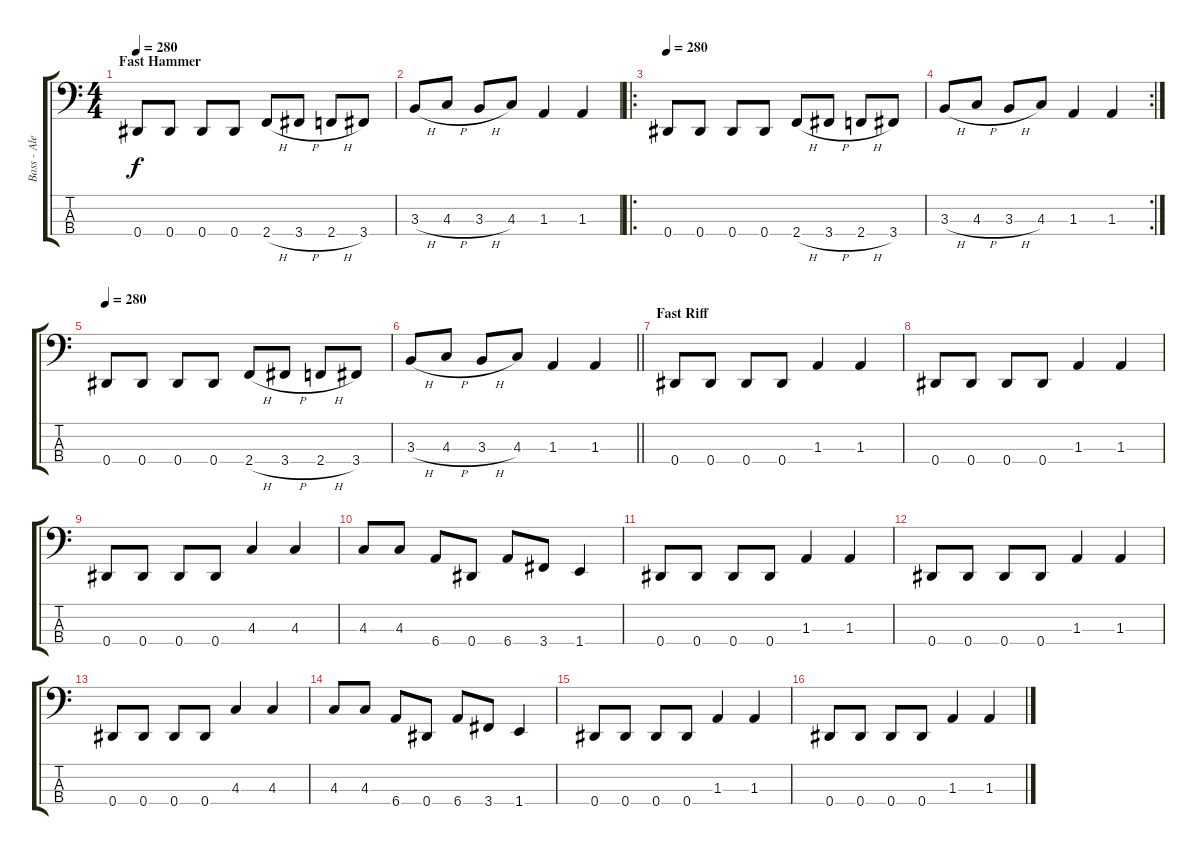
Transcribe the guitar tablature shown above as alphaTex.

\track ("Bass - Alex Webster" "Bass - Ale") {instrument electricbassfinger}
\staff {score tabs}
\tuning (Gb2 Db2 Ab1 Eb1) {hide}
\ts (4 4)
\section ("" "Fast Hammer")
\tempo 280
\clef f4
\ks c
0.4.8{dy f} 0.4.8 0.4.8 0.4.8 2.4{h}.8 3.4{h}.8 2.4{h}.8 3.4.8 |
3.3{h}.8 4.3{h}.8 3.3{h}.8 4.3.8 1.3.4 1.3.4 |
\ro
\tempo 280
0.4.8 0.4.8 0.4.8 0.4.8 2.4{h}.8 3.4{h}.8 2.4{h}.8 3.4.8 |
\rc 2
3.3{h}.8 4.3{h}.8 3.3{h}.8 4.3.8 1.3.4 1.3.4 |
\tempo 280
0.4.8 0.4.8 0.4.8 0.4.8 2.4{h}.8 3.4{h}.8 2.4{h}.8 3.4.8 |
\barLineRight lightlight
3.3{h}.8 4.3{h}.8 3.3{h}.8 4.3.8 1.3.4 1.3.4 |
\section ("" "Fast Riff")
0.4.8 0.4.8 0.4.8 0.4.8 1.3.4 1.3.4 |
0.4.8 0.4.8 0.4.8 0.4.8 1.3.4 1.3.4 |
0.4.8 0.4.8 0.4.8 0.4.8 4.3.4 4.3.4 |
4.3.8 4.3.8 6.4.8 0.4.8 6.4.8 3.4.8 1.4.4 |
0.4.8 0.4.8 0.4.8 0.4.8 1.3.4 1.3.4 |
0.4.8 0.4.8 0.4.8 0.4.8 1.3.4 1.3.4 |
0.4.8 0.4.8 0.4.8 0.4.8 4.3.4 4.3.4 |
4.3.8 4.3.8 6.4.8 0.4.8 6.4.8 3.4.8 1.4.4 |
0.4.8 0.4.8 0.4.8 0.4.8 1.3.4 1.3.4 |
0.4.8 0.4.8 0.4.8 0.4.8 1.3.4 1.3.4
